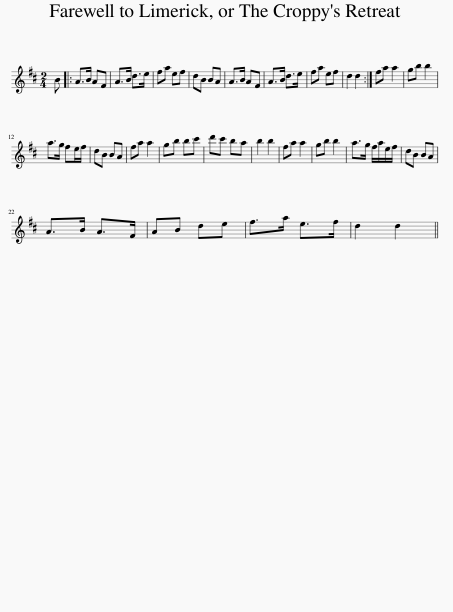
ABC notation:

X:1
L:1/8
M:2/4
I:linebreak $
K:D
V:1 treble
V:1
 B |: A>B AF | A>B d>e | fa ef | dB BA | %5
 A>B AF | A>B d>e | fa ef | d2 d2 :| fa a2 | %10
 gb b2 |$ a>g fe/f/ | dB BA | fa a2 | gb bc' | %15
 d'c' ba | b2 b2 | fa a2 | gb b2 | a>g f/a/e/f/ | %20
 dB BA |$ A>B A>F | AB de | f>a e>f | d2 d2 || %25
